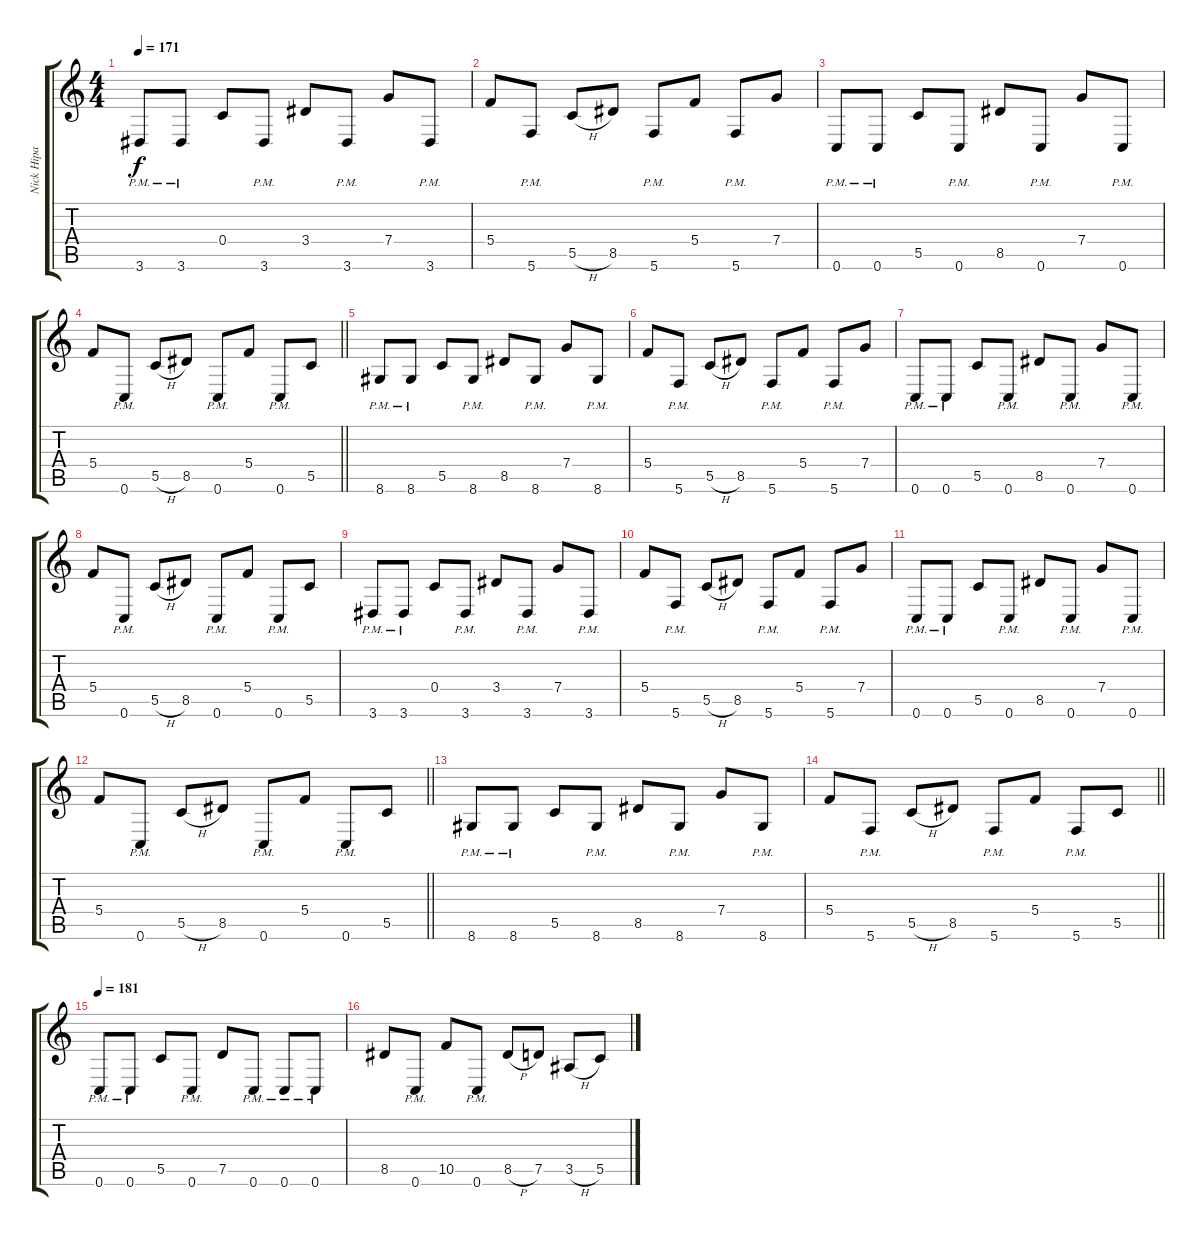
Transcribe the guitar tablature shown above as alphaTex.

\track ("Nick Hipa" "Nick Hipa") {instrument distortionguitar}
\staff {score tabs}
\tuning (D4 A3 F3 C3 G2 C2) {hide}
\ts (4 4)
\tempo 171
\clef g2
\ks c
3.6{pm}.8{dy f} 3.6{pm}.8 0.4.8 3.6{pm}.8 3.4.8 3.6{pm}.8 7.4.8 3.6{pm}.8 |
5.4.8 5.6{pm}.8 5.5{h}.8 8.5.8 5.6{pm}.8 5.4.8 5.6{pm}.8 7.4.8 |
0.6{pm}.8 0.6{pm}.8 5.5.8 0.6{pm}.8 8.5.8 0.6{pm}.8 7.4.8 0.6{pm}.8 |
\barLineRight lightlight
5.4.8 0.6{pm}.8 5.5{h}.8 8.5.8 0.6{pm}.8 5.4.8 0.6{pm}.8 5.5.8 |
\section ("" "")
8.6{pm}.8 8.6{pm}.8 5.5.8 8.6{pm}.8 8.5.8 8.6{pm}.8 7.4.8 8.6{pm}.8 |
5.4.8 5.6{pm}.8 5.5{h}.8 8.5.8 5.6{pm}.8 5.4.8 5.6{pm}.8 7.4.8 |
0.6{pm}.8 0.6{pm}.8 5.5.8 0.6{pm}.8 8.5.8 0.6{pm}.8 7.4.8 0.6{pm}.8 |
5.4.8 0.6{pm}.8 5.5{h}.8 8.5.8 0.6{pm}.8 5.4.8 0.6{pm}.8 5.5.8 |
3.6{pm}.8 3.6{pm}.8 0.4.8 3.6{pm}.8 3.4.8 3.6{pm}.8 7.4.8 3.6{pm}.8 |
5.4.8 5.6{pm}.8 5.5{h}.8 8.5.8 5.6{pm}.8 5.4.8 5.6{pm}.8 7.4.8 |
0.6{pm}.8 0.6{pm}.8 5.5.8 0.6{pm}.8 8.5.8 0.6{pm}.8 7.4.8 0.6{pm}.8 |
\barLineRight lightlight
5.4.8 0.6{pm}.8 5.5{h}.8 8.5.8 0.6{pm}.8 5.4.8 0.6{pm}.8 5.5.8 |
\section ("" "")
8.6{pm}.8 8.6{pm}.8 5.5.8 8.6{pm}.8 8.5.8 8.6{pm}.8 7.4.8 8.6{pm}.8 |
\barLineRight lightlight
5.4.8 5.6{pm}.8 5.5{h}.8 8.5.8 5.6{pm}.8 5.4.8 5.6{pm}.8 5.5.8 |
\section ("" "")
\tempo 181
0.6{pm}.8 0.6{pm}.8 5.5.8 0.6{pm}.8 7.5.8 0.6{pm}.8 0.6{pm}.8 0.6{pm}.8 |
8.5.8 0.6{pm}.8 10.5.8 0.6{pm}.8 8.5{h}.8 7.5.8 3.5{h}.8 5.5.8
